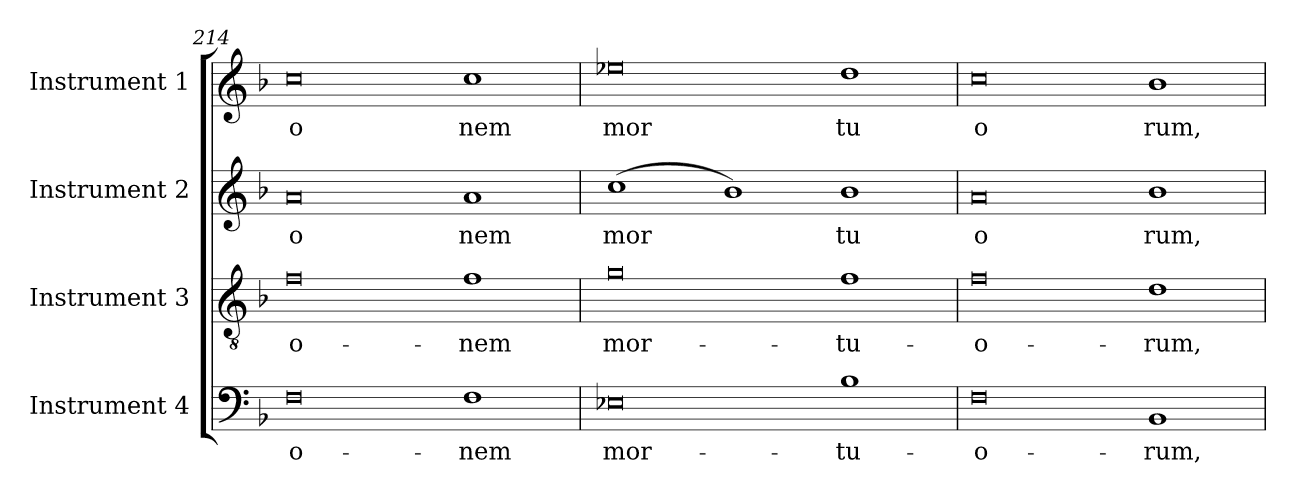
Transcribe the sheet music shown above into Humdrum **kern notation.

**kern	**text	**kern	**text	**kern	**text	**kern	**text
*part4	*part4	*part3	*part3	*part2	*part2	*part1	*part1
*staff4	*staff4	*staff3	*staff3	*staff2	*staff2	*staff1	*staff1
*I"Instrument 4	*	*I"Instrument 3	*	*I"Instrument 2	*	*I"Instrument 1	*
*clefF4	*	*clefGv2	*	*clefG2	*	*clefG2	*
*k[b-]	*	*k[b-]	*	*k[b-]	*	*k[b-]	*
*F:	*	*F:	*	*F:	*	*F:	*
=214	=214	=214	=214	=214	=214	=214	=214
!	!LO:LY:b:cj	!	!LO:LY:b:cj	!	!LO:LY:b:cj	!	!LO:LY:b:cj
0F	-o-	0f	-o-	0a	o	0cc	o
!	!LO:LY:b:cj	!	!LO:LY:b:cj	!	!LO:LY:b:cj	!	!LO:LY:b:cj
1F	-nem	1f	-nem	1a	nem	1cc	nem
=215	=215	=215	=215	=215	=215	=215	=215
!	!LO:LY:b:cj	!	!LO:LY:b:cj	!	!LO:LY:b:cj	!	!LO:LY:b:cj
0E-X	mor-	0g	mor-	(>1cc	mor	0ee-X	mor
!	!	!	!	!	!LO:LY:b:cj	!	!
.	.	.	.	1b-)	.	.	.
!	!LO:LY:b:cj	!	!LO:LY:b:cj	!	!LO:LY:b:cj	!	!LO:LY:b:cj
1B-	-tu-	1f	-tu-	1b-	tu	1dd	tu
=216	=216	=216	=216	=216	=216	=216	=216
!	!LO:LY:b:cj	!	!LO:LY:b:cj	!	!LO:LY:b:cj	!	!LO:LY:b:cj
0F	-o-	0f	-o-	0a	o	0cc	o
!	!LO:LY:b:cj	!	!LO:LY:b:cj	!	!LO:LY:b:cj	!	!LO:LY:b:cj
1BB-	-rum,	1d	-rum,	1b-	rum,	1b-	rum,
=	=	=	=	=	=	=	=
*-	*-	*-	*-	*-	*-	*-	*-
